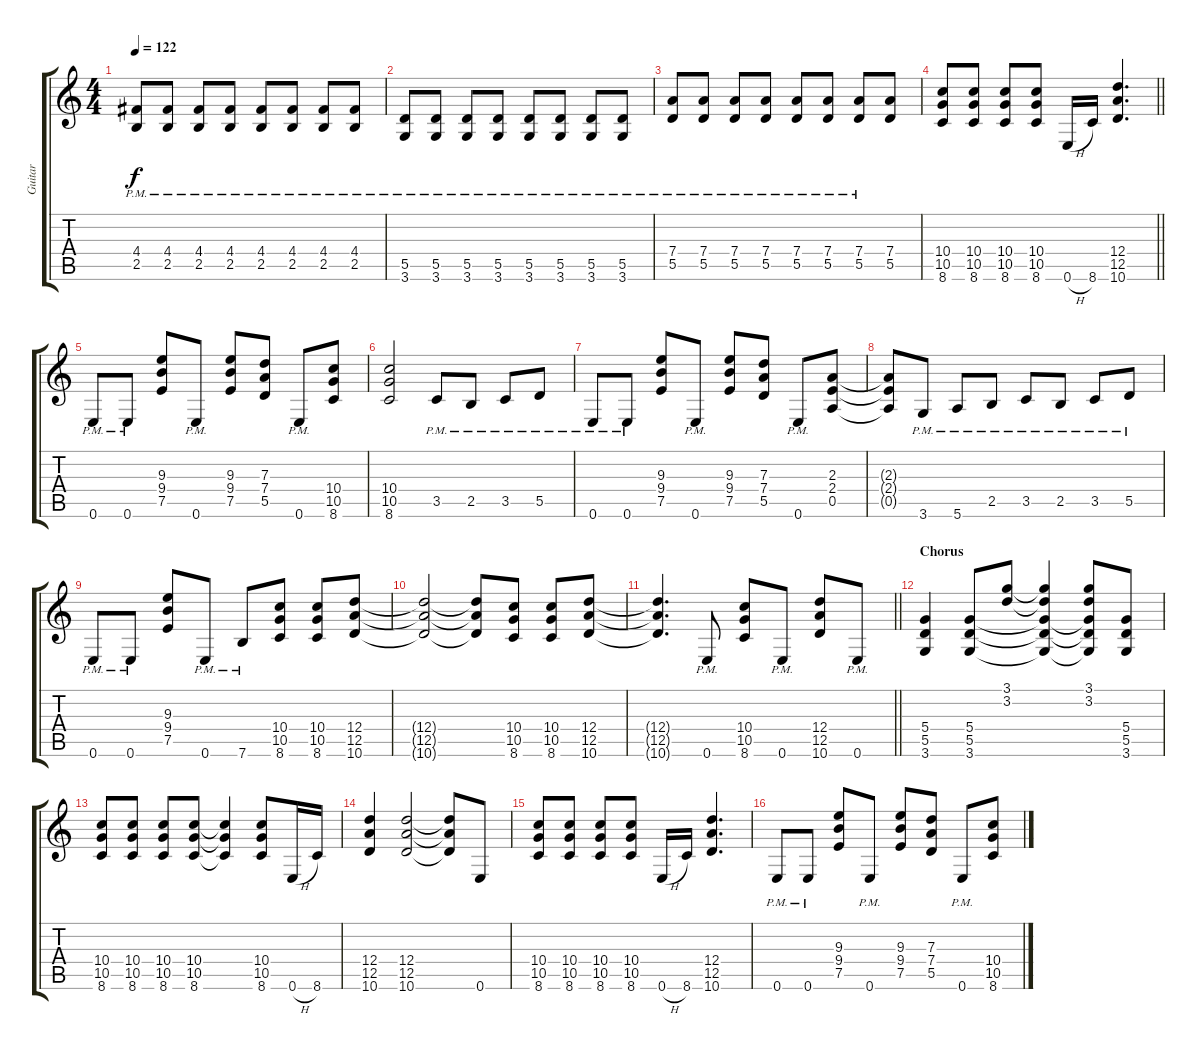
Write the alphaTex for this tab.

\track ("Guitar" "Guitar") {instrument overdrivenguitar}
\staff {score tabs}
\tuning (E4 B3 G3 D3 A2 E2) {hide}
\ts (4 4)
\tempo 122
\clef g2
\ks c
(4.4{pm} 2.5{pm}).8{dy f} (4.4{pm} 2.5{pm}).8 (4.4{pm} 2.5{pm}).8 (4.4{pm} 2.5{pm}).8 (4.4{pm} 2.5{pm}).8 (4.4{pm} 2.5{pm}).8 (4.4{pm} 2.5{pm}).8 (4.4{pm} 2.5{pm}).8 |
(5.5{pm} 3.6{pm}).8 (5.5{pm} 3.6{pm}).8 (5.5{pm} 3.6{pm}).8 (5.5{pm} 3.6{pm}).8 (5.5{pm} 3.6{pm}).8 (5.5{pm} 3.6{pm}).8 (5.5{pm} 3.6{pm}).8 (5.5{pm} 3.6{pm}).8 |
(7.4{pm} 5.5{pm}).8 (7.4{pm} 5.5{pm}).8 (7.4{pm} 5.5{pm}).8 (7.4{pm} 5.5{pm}).8 (7.4{pm} 5.5{pm}).8 (7.4{pm} 5.5{pm}).8 (7.4{pm} 5.5{pm}).8 (7.4 5.5).8 |
\barLineRight lightlight
(10.4 10.5 8.6).8 (10.4 10.5 8.6).8 (10.4 10.5 8.6).8 (10.4 10.5 8.6).8 0.6{h}.16 8.6.16 (12.4 12.5 10.6).4{d} |
\section ("" " ")
0.6{pm}.8 0.6{pm}.8 (9.3 9.4 7.5).8 0.6{pm}.8 (9.3 9.4 7.5).8 (7.3 7.4 5.5).8 0.6{pm}.8 (10.4 10.5 8.6).8 |
(10.4 10.5 8.6).2 3.5{pm}.8 2.5{pm}.8 3.5{pm}.8 5.5{pm}.8 |
0.6{pm}.8 0.6{pm}.8 (9.3 9.4 7.5).8 0.6{pm}.8 (9.3 9.4 7.5).8 (7.3 7.4 5.5).8 0.6{pm}.8 (2.3 2.4 0.5).8 |
(2.3{t} 2.4{t} 0.5{t}).8 3.6{pm}.8 5.6{pm}.8 2.5{pm}.8 3.5{pm}.8 2.5{pm}.8 3.5{pm}.8 5.5{pm}.8 |
0.6{pm}.8 0.6{pm}.8 (9.3 9.4 7.5).8 0.6{pm}.8 7.6{pm}.8 (10.4 10.5 8.6).8 (10.4 10.5 8.6).8 (12.4 12.5 10.6).8 |
(12.4{t} 12.5{t} 10.6{t}).2 (12.4{t} 12.5{t} 10.6{t}).8 (10.4 10.5 8.6).8 (10.4 10.5 8.6).8 (12.4 12.5 10.6).8 |
\barLineRight lightlight
(12.4{t} 12.5{t} 10.6{t}).4{d} 0.6{pm}.8 (10.4 10.5 8.6).8 0.6{pm}.8 (12.4 12.5 10.6).8 0.6{pm}.8 |
\section ("" "Chorus")
(5.4 5.5 3.6).4 (5.4 5.5 3.6).8 (3.1 3.2).8 (3.1{t} 3.2{t} 5.4{t} 5.5{t} 3.6{t}).4 (3.1 3.2 5.4{t} 5.5{t} 3.6{t}).8 (5.4 5.5 3.6).8 |
(10.4 10.5 8.6).8 (10.4 10.5 8.6).8 (10.4 10.5 8.6).8 (10.4 10.5 8.6).8 (10.4{t} 10.5{t} 8.6{t}).4 (10.4 10.5 8.6).8 0.6{h}.16 8.6.16 |
(12.4 12.5 10.6).4 (12.4 12.5 10.6).2 (12.4{t} 12.5{t} 10.6{t}).8 0.6.8 |
(10.4 10.5 8.6).8 (10.4 10.5 8.6).8 (10.4 10.5 8.6).8 (10.4 10.5 8.6).8 0.6{h}.16 8.6.16 (12.4 12.5 10.6).4{d} |
0.6{pm}.8 0.6{pm}.8 (9.3 9.4 7.5).8 0.6{pm}.8 (9.3 9.4 7.5).8 (7.3 7.4 5.5).8 0.6{pm}.8 (10.4 10.5 8.6).8
